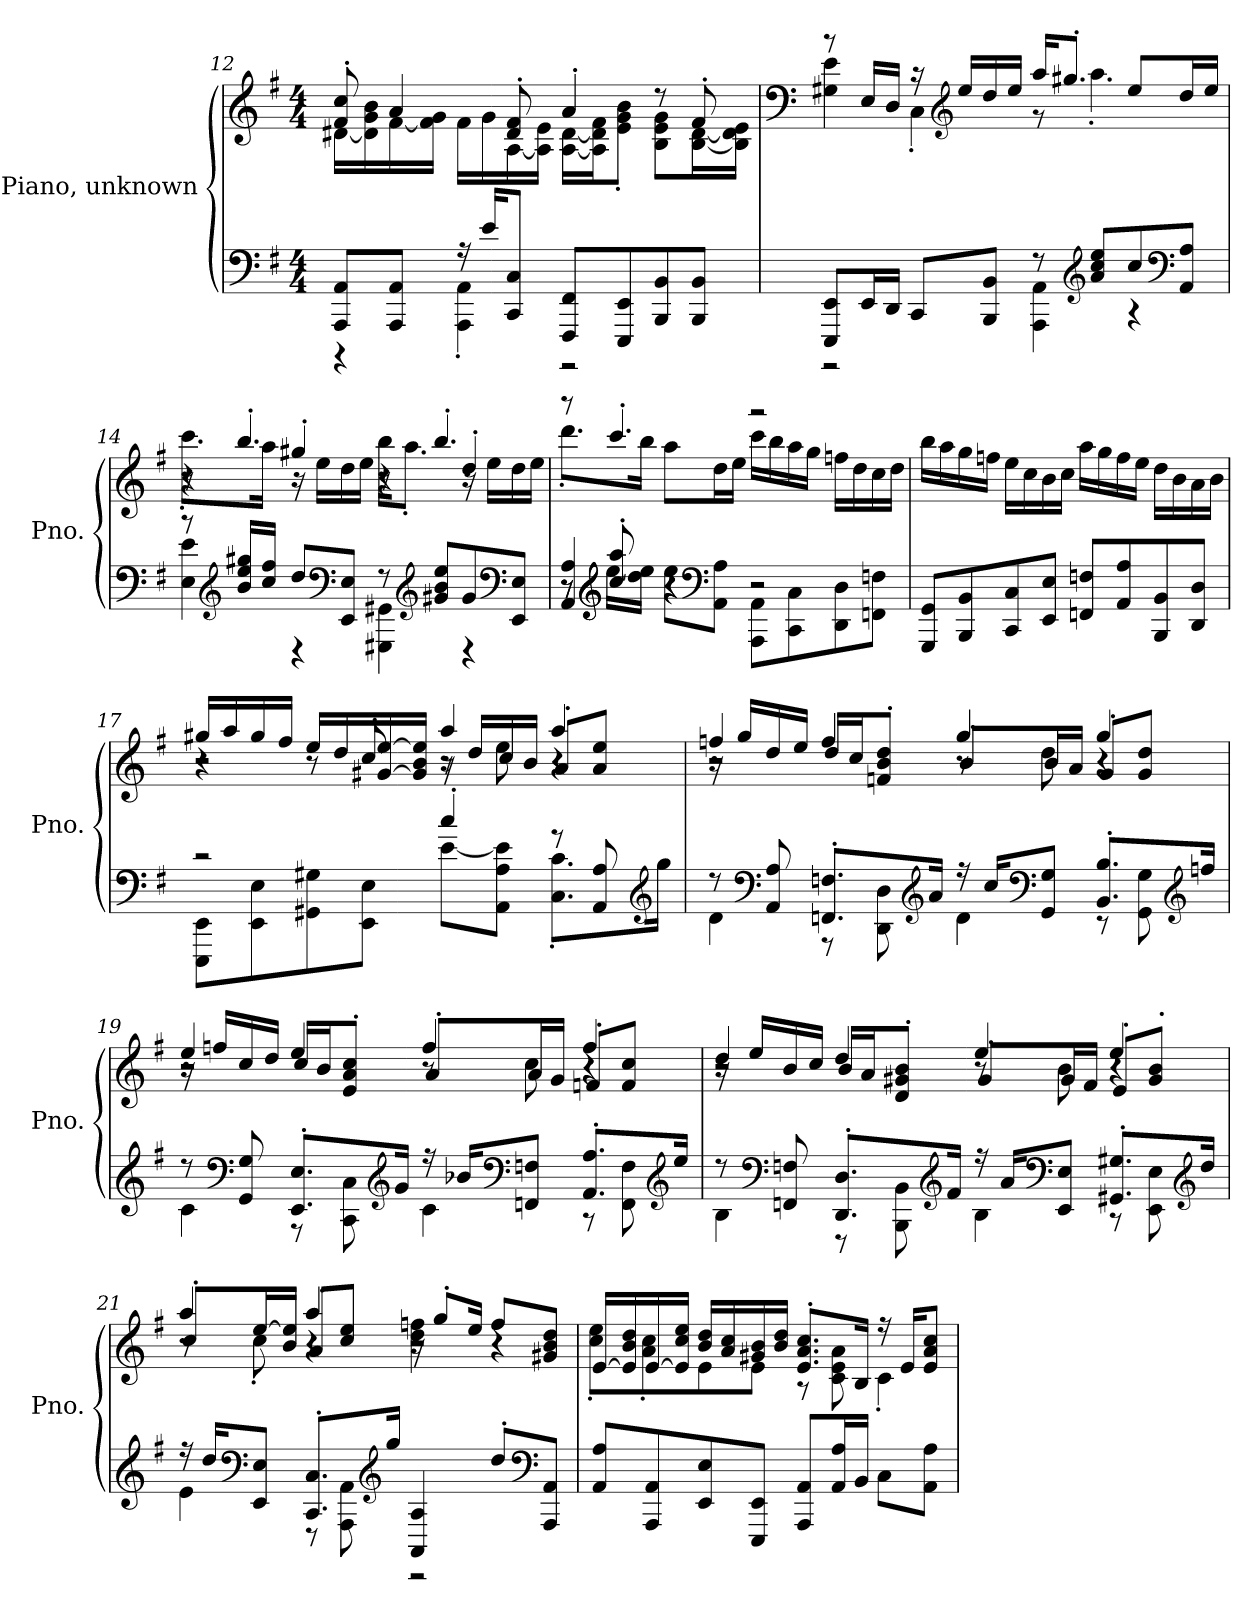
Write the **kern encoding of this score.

**kern	**kern
*part1	*part1
*staff2	*staff1
*I"Piano, unknown	*
*I'Pno.	*
*clefF4	*clefG2
*k[f#]	*k[f#]
*M4/4	*M4/4
=12	=12
*^	*^
8AAA/ 8AA/L	4r	8f#/' 8cc/'	[16d#X\LL
.	.	.	16d#\] 16g\ 16b\
8AAA/ 8AA/J	.	4a/	[16f#\
.	.	.	16f#\] 16g\JJ
16r	4AAA\' 4AA\'	.	16f#\LL
16e/KL	.	.	16g\
8CC/ 8C/J	.	8d#/' 8f#/'	[16A\
.	.	.	16A\] 16e\JJ
8FFF#/ 8FF#/L	2r	4a'/	[16A\ [16d#\LL
.	.	.	16A\] 16d#\] 16f#\J
8EEE/ 8EE/	.	.	8e\' 8g\' 8b\'J
8BBB/ 8BB/	.	8r	8B\ 8e\ 8g\L
8BBB/ 8BB/J	.	8f#'/	[16B\ [16d#\L
.	.	.	16B\] 16d#\] 16e\JJ
!!LO:PB:g=z	!!
=13	=13	=13	=13
*	*	*clefF4	*
8EEE/ 8EE/L	2r	8r	4G#X\ 4e\
16EE/L	.	16E/LL	.
16DD/JJ	.	16D/JJ	.
8CC/L	.	16r	4C'\
*	*	*clefG2	*
.	.	16ee/LL	.
8BBB/ 8BB/J	.	16dd/	.
.	.	16ee/JJ	.
8r	4AAA\ 4AA\	16aa/KL	8r
.	.	8.gg#X'/J	.
*clefG2	*	*	*
8a/ 8cc/ 8ee/L	.	.	4.aa'\
8cc/	4r	8ee/L	.
*clefF4	*	*	*
8AA/ 8A/J	.	16dd/L	.
.	.	16ee/JJ	.
=14	=14	=14	=14
*	*	*	*^
8r	4E\ 4e\	8r	8.ccc'\L	4r
*clefG2	*	*	*	*
16b/ 16ee/ 16gg#X/LL	.	4.bb'/	.	.
16cc/ 16ff#/JJ	.	.	16aa\Jk	.
8dd/L	4r	.	16r	4gg#X'/
.	.	.	16ee\LL	.
*clefF4	*	*	*	*
8EE/ 8E/J	.	.	16dd\	.
.	.	.	16ee\JJ	.
8r	4GGG#X\ 4GG#X\	8r	16bb\KL	4r
.	.	.	8.aa'\J	.
*clefG2	*	*	*	*
8g#X/ 8b/ 8ee/L	.	4.bb'/	.	.
8g#/	4r	.	16r	4dd'/
.	.	.	16ee\LL	.
*clefF4	*	*	*	*
8EE/ 8E/J	.	.	16dd\	.
.	.	.	16ee\JJ	.
*	*	*	*v	*v
!!LO:LB:g=z
=15	=15	=15	=15
*	*^	*	*
8r	8r	4AA/ 4A/	8r	8.ddd'\L
*clefG2	*	*	*	*
8cc/' 8aa/'	[16ee\LL	.	4.ccc'/	.
.	16dd\ 16ee\]JJ	.	.	16bb\Jk
4r	8ee\L	4r	.	8aa\L
*clefF4	*	*	*	*
.	8AA\ 8A\J	.	.	16dd\L
.	.	.	.	16ee\JJ
2r	8AAA\ 8AA\L	2r	2r	16ccc\LL
.	.	.	.	16bb\
.	8CC\ 8C\	.	.	16aa\
.	.	.	.	16gg\JJ
.	8DD\ 8D\	.	.	16ffn\LL
.	.	.	.	16dd\
.	8FFn\ 8Fn\J	.	.	16cc\
.	.	.	.	16dd\JJ
*v	*v	*v	*	*
*	*v	*v
=16	=16
8GGG/ 8GG/L	16bb\LL
.	16aa\
8BBB/ 8BB/	16gg\
.	16ffn\JJ
8CC/ 8C/	16ee\LL
.	16cc\
8EE/ 8E/J	16b\
.	16cc\JJ
8FFn/ 8Fn/L	16aa\LL
.	16gg\
8AA/ 8A/	16ff\
.	16ee\JJ
8BBB/ 8BB/	16dd\LL
.	16b\
8DD/ 8D/J	16a\
.	16b\JJ
!!LO:LB:g=z
=17	=17
*^	*^
*	*	*	*^
2r	8EEE\ 8EE\L	4r	2r	16gg#X/LL
.	.	.	.	16aa/
.	8EE\ 8E\	.	.	16gg#/
.	.	.	.	16ff#/JJ
.	8GG#X\ 8G#X\	8r	.	16ee/LL
.	.	.	.	16dd/
.	8EE\ 8E\J	8cc'/	.	[16g#X/ [16ee/
.	.	.	.	16g#/] 16b/ 16ee/]JJ
4cc'/	[8e\L	4aa/	8r	16r
.	.	.	.	16dd/LL
.	8AA\ 8A\ 8e\]J	.	8ee\	16cc/
.	.	.	.	16b/JJ
8r	8.C\' 8.c\'L	4aa/	4r	8a'/L
8AA/ 8A/	.	.	.	8a/ 8ee/J
*clefG2	*	*	*	*
.	16gg\Jk	.	.	.
!!LO:LB:g=z	!!	!!
=18	=18	=18	=18	=18
8r	4d\	4ffn/	2r	16r
.	.	.	.	16gg/LL
*clefF4	*	*	*	*
8AA/ 8A/	.	.	.	16dd/
.	.	.	.	16ee/JJ
8.FFn/' 8.Fn/'L	8r	4ff/	.	16dd/LL
.	.	.	.	16cc/J
.	8DD\ 8D\	.	.	8fn/' 8b/' 8dd/'J
*clefG2	*	*	*	*
16a/Jk	.	.	.	.
16r	4d\	4gg/	8r	8b'/L
16cc/KL	.	.	.	.
*clefF4	*	*	*	*
8GG/ 8G/J	.	.	8dd\	16b/L
.	.	.	.	16a/JJ
8.BB/' 8.B/'L	8r	4gg/	4r	8g'/L
.	8GG\ 8G\	.	.	8g/ 8dd/J
*clefG2	*	*	*	*
16ffn/Jk	.	.	.	.
!!LO:LB:g=z	!!	!!
=19	=19	=19	=19	=19
8r	4c\	4ee/	2r	16r
.	.	.	.	16ffn/LL
*clefF4	*	*	*	*
8GG/ 8G/	.	.	.	16cc/
.	.	.	.	16dd/JJ
8.EE/' 8.E/'L	8r	4ee/	.	16cc/LL
.	.	.	.	16b/J
.	8CC\ 8C\	.	.	8e/' 8a/' 8cc/'J
*clefG2	*	*	*	*
16g/Jk	.	.	.	.
16r	4c\	4ff/	8r	8a'/L
16b-X/KL	.	.	.	.
*clefF4	*	*	*	*
8FFn/ 8Fn/J	.	.	8cc\	16a/L
.	.	.	.	16g/JJ
8.AA/' 8.A/'L	8r	4ff/	4r	8fn'/L
.	8FF\ 8F\	.	.	8f/ 8cc/J
*clefG2	*	*	*	*
16ee/Jk	.	.	.	.
!!LO:LB:g=z	!!	!!
=20	=20	=20	=20	=20
8r	4B\	4dd/	2r	16r
.	.	.	.	16ee/LL
*clefF4	*	*	*	*
8FFn/ 8Fn/	.	.	.	16b/
.	.	.	.	16cc/JJ
8.DD/' 8.D/'L	8r	4dd/	.	16b/LL
.	.	.	.	16a/J
.	8BBB\ 8BB\	.	.	8d/' 8g#X/' 8b/'J
*clefG2	*	*	*	*
16f#/Jk	.	.	.	.
16r	4B\	4ee/	8r	8g#'/L
16a/KL	.	.	.	.
*clefF4	*	*	*	*
8EE/ 8E/J	.	.	8b\	16g#/L
.	.	.	.	16f#/JJ
8.GG#X/' 8.G#X/'L	8r	4ee/	4r	8e'/L
.	8EE\ 8E\	.	.	8g#/' 8b/'J
*clefG2	*	*	*	*
16dd/Jk	.	.	.	.
=21	=21	=21	=21	=21
16r	4e\	4aa/	8r	8cc'/L
16dd/KL	.	.	.	.
*clefF4	*	*	*	*
8EE/ 8E/J	.	.	8cc'\	[16ee/L
.	.	.	.	16b/ 16ee/]JJ
8.CC/' 8.C/'L	8r	4aa/	4r	8a'/L
.	8AAA\ 8AA\	.	.	8cc/ 8ee/J
*clefG2	*	*	*	*
16gg/Jk	.	.	.	.
4AA/ 4A/	2r	2r	4dd\ 4ffn\	16r
.	.	.	.	8gg'/L
.	.	.	.	16ee/Jk
8dd'/L	.	.	4r	8ff/L
*clefF4	*	*	*	*
8AAA/ 8AA/J	.	.	.	8g#X/ 8b/ 8dd/J
*v	*v	*	*	*
*	*	*v	*v
!!LO:PB:g=z
=22	=22	=22
8AA/ 8A/L	[16e/LL	8cc\' 8ee\'L
.	16e/] 16b/ 16dd/	.
8AAA/ 8AA/	[16e/	8a\' 8cc\'
.	16e/] 16cc/ 16ee/JJ	.
8EE/ 8E/	16b/ 16dd/LL	8e\
.	16a/ 16cc/	.
8EEE/ 8EE/J	16g#X/ 16b/	8e\J
.	16b/ 16dd/JJ	.
8AAA/ 8AA/L	8.e/' 8.a/' 8.cc/'L	8r
16AA/ 16A/L	.	8c\ 8e\ 8a\
16BB/JJ	16B/Jk	.
8C\L	16r	4c'\
.	16e/KL	.
8AA\ 8A\J	8e/ 8a/ 8cc/J	.
*	*v	*v
=	=
*-	*-
